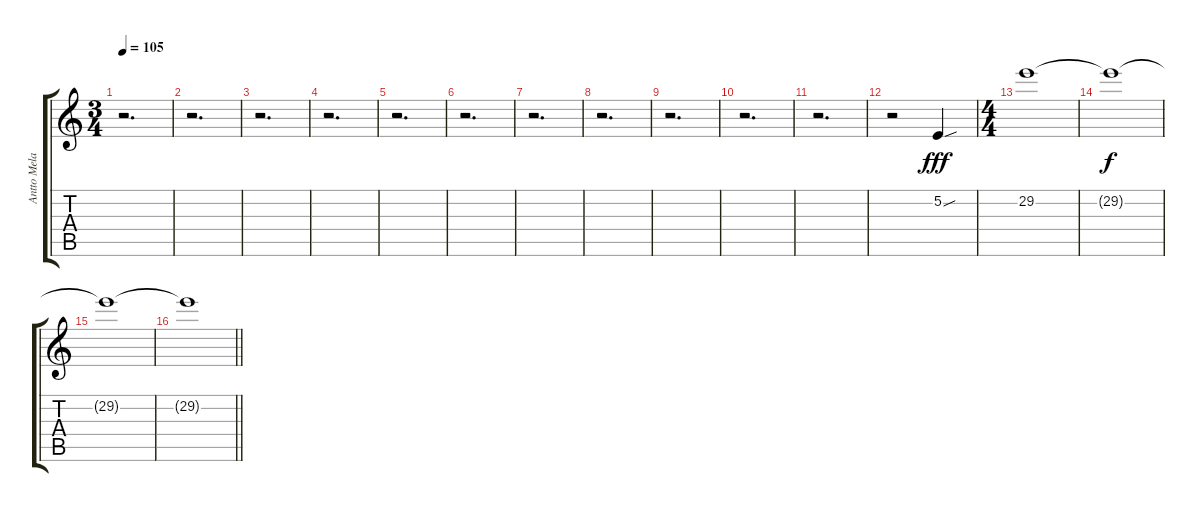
\track ("Antto Melasniemi (Keyboard)" "Antto Mela") {instrument whistle}
\staff {score tabs}
\tuning (E4 B3 G3 D3 A2 E2) {hide}
\ts (3 4)
\tempo 105
\clef g2
\ks c
r.2{d dy f} |
r.2{d} |
r.2{d} |
r.2{d} |
r.2{d} |
r.2{d} |
r.2{d} |
r.2{d} |
r.2{d} |
r.2{d} |
r.2{d} |
r.2 5.2{sou}.4{dy fff} |
\ts (4 4)
29.2.1 |
29.2{t}.1{dy f} |
29.2{t}.1 |
\barLineRight lightlight
29.2{t}.1
